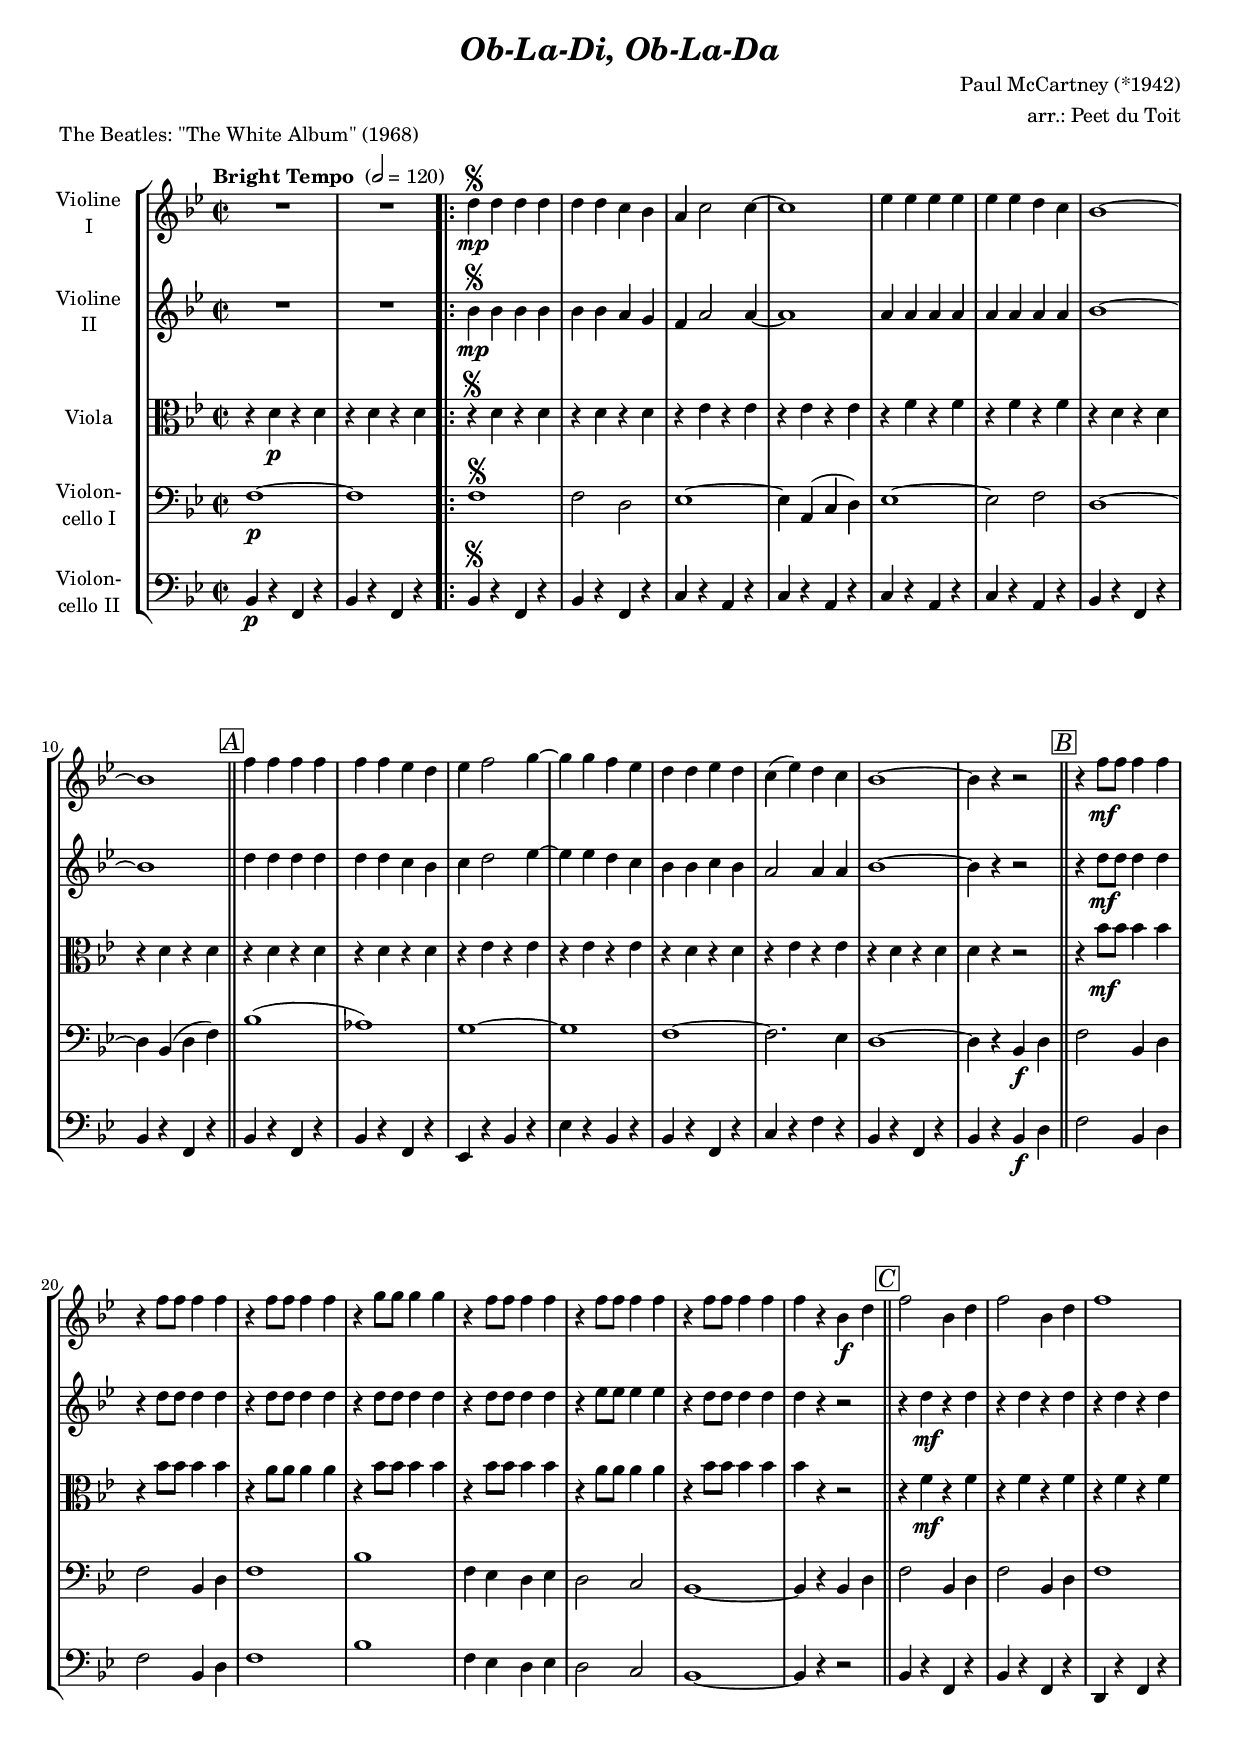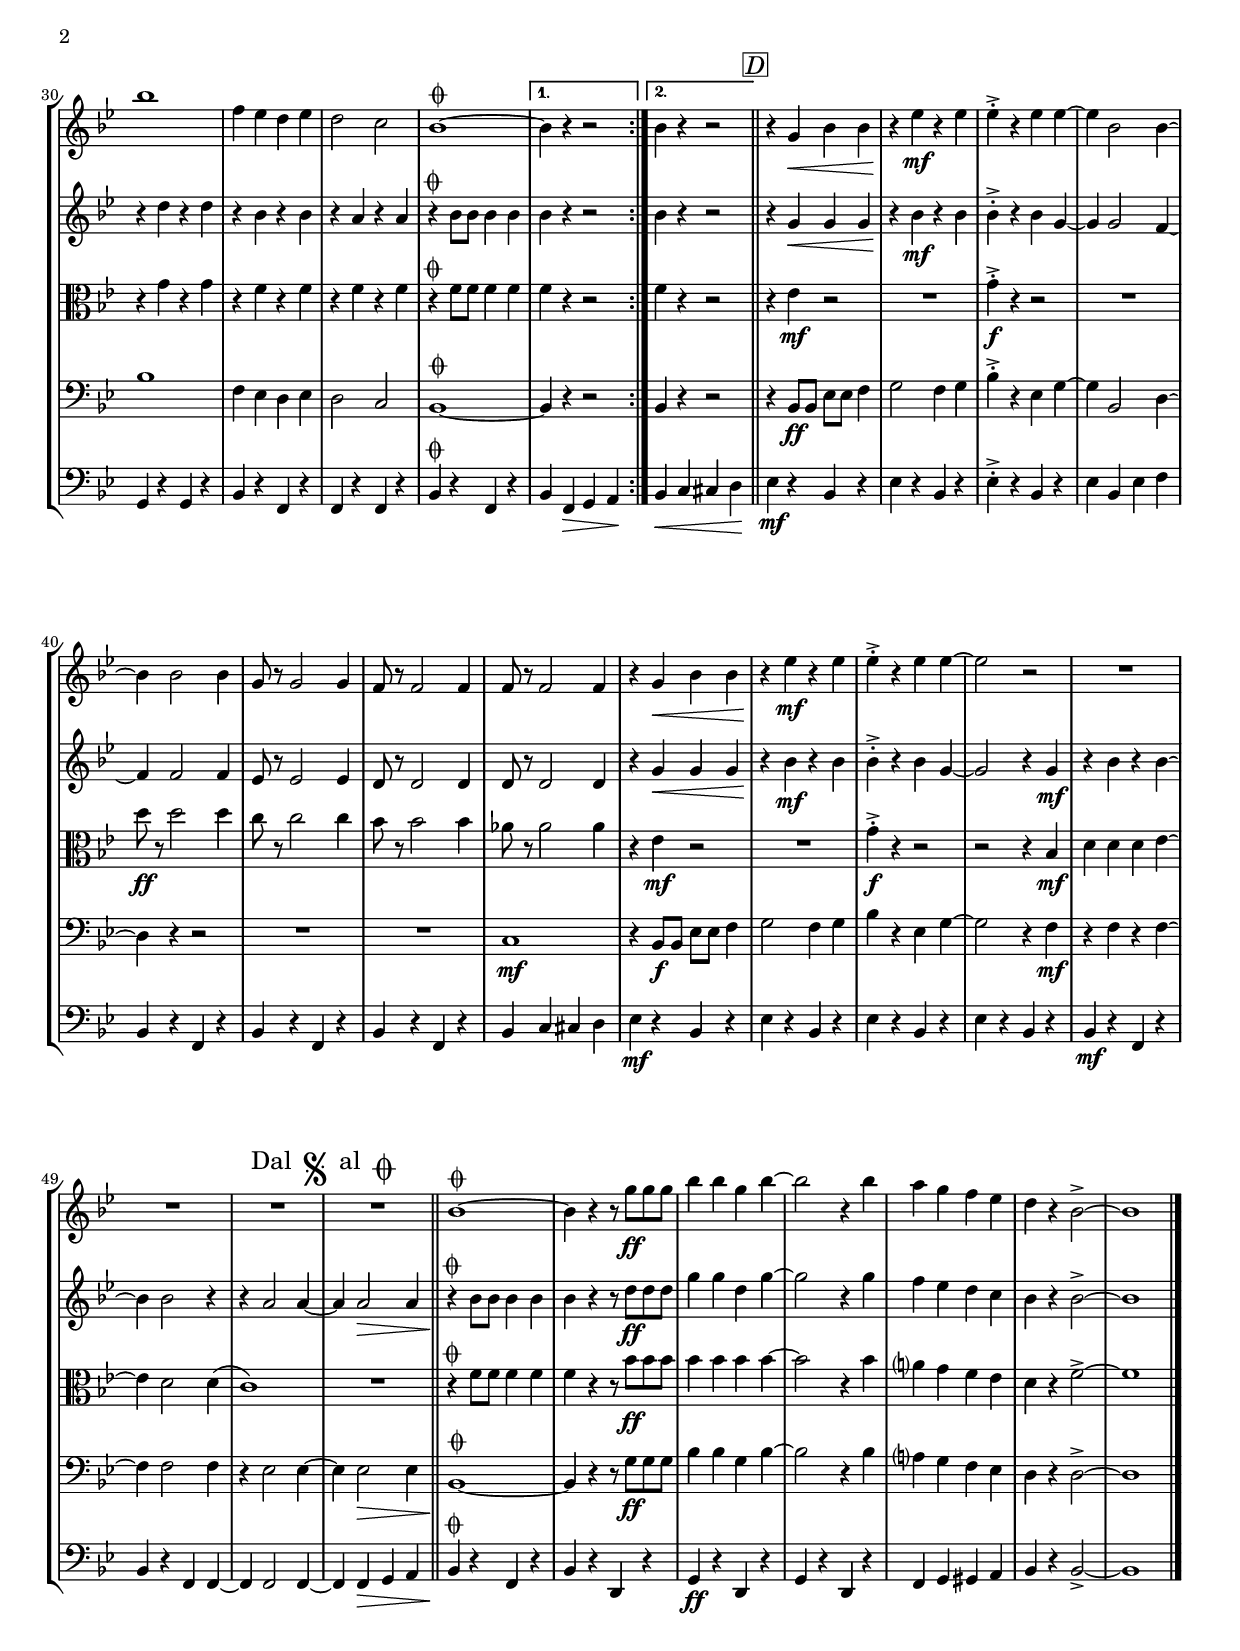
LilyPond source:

\version "2.18.2"
\include "deutsch.ly"
  
#(set-global-staff-size 17.25)

\header {
  title     = \markup \bold \italic "Ob-La-Di, Ob-La-Da"
  composer  = "Paul McCartney (*1942)"
  arranger  = "arr.: Peet du Toit"
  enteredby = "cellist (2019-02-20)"
  piece     = "The Beatles: \"The White Album\" (1968)"
}

voiceconsts = {
  \key b \major
  \time 2/2
  \clef "treble"
%  \numericTimeSignature
  \compressFullBarRests
  % Set default beaming for all staves
% \set Timing.beamExceptions = #'()
% \set Timing.baseMoment     = #(ly:make-moment 1 4)
% \set Timing.beatStructure  = #'(1 1 1)
  \tempo "Bright Tempo " 2=120
}

micl = "clarinet"
mifl = "flute"
miob = "oboe"
mifh = "french horn"
misx = "tenor sax"
mist = "string ensemble 1"
mivl = "violin"
miva = "viola"
miba = "cello"

boxa = { \bar "||" \mark \markup \box \italic "A" }
boxb = { \bar "||" \mark \markup \box \italic "B" }
boxc = { \bar "||" \mark \markup \box \italic "C" }
boxd = { \bar "||" \mark \markup \box \italic "D" }

dsac = \mark \markup { "Dal " \musicglyph #"scripts.segno" " al " \musicglyph #"scripts.coda" }

va = \relative c'' {
  \voiceconsts

  R1*2
  \repeat volta 2 {
    d4\mp\segno d d d
    d d c b
    a c2 c4~
    c1
    es4 es es es
    es es d c
    b1~
    b \boxa
    f'4 f f f

    f f es d
    es f2 g4~
    g g f es
    d d es d
    c( es) d c
    b1~
    b4 r r2 \boxb
    r4 f'8\mf f f4 f
    r f8 f f4 f

    r f8 f f4 f
    r g8 g g4 g
    r f8 f f4 f
    r f8 f f4 f
    r f8 f f4 f
    f r b,\f d \boxc
    f2 b,4 d
    f2 b,4 d
    f1

    b
    f4 es d es
    d2 c
    b1~\coda
  }
  \alternative {
    { b4 r r2 }
    { b4 r r2 }
  } \boxd
  r4 g\< b b
  r\! es\mf r es
  es-.-> r es es~
  es b2 b4~

  b b2 b4
  g8 r g2 g4
  f8 r f2 f4
  f8 r f2 f4
  r g\< b b
  r\! es\mf r es
  es-.-> r es es~
  es2 r
  R1*3 \dsac
  R1 \bar "||"

  b~\coda
  b4 r r8 g'\ff g g
  b4 b g b~
  b2 r4 b
  a g f es
  d r b2~->
  b1 \bar "|."
}

vb = \relative c'' {
  \voiceconsts

  R1*2
  \repeat volta 2 {
    b4\mp\segno b b b
    b b a g
    f a2 a4~
    a1
    a4 a a a
    a a a a
    b1~
    b \boxa
    d4 d d d

    d d c b
    c d2 es4~
    es es d c
    b b c b
    a2 a4 a
    b1~
    b4 r r2 \boxb
    r4 d8\mf d d4 d
    r d8 d d4 d

    r d8 d d4 d
    r d8 d d4 d
    r d8 d d4 d
    r es8 es es4 es
    r d8 d d4 d
    d r r2 \boxc
    r4 d\mf r d
    r d r d

    r d r d
    r d r d
    r b r b
    r a r a
    r\coda b8 b b4 b
  }
  \alternative {
    { b r r2 }
    { b4 r r2 }
  } \boxd
  r4 g\< g g
  r\! b\mf r b

  b-.-> r b g~
  g g2 f4~
  f f2 f4
  es8 r es2 es4
  d8 r d2 d4
  d8 r d2 d4
  r g\< g g
  r\! b\mf r b
  b-.-> r b g~

  g2 r4 g\mf
  r b r b~
  b b2 r4
  r a2 a4~ \dsac
  a a2\> a4 \bar "||"
  r4\!\coda b8 b b4 b
  b r r8 d\ff d d
  g4 g d g~
  g2 r4 g

  f es d c
  b r b2~->
  b1 \bar "|."
}

vc = \relative c' {
  \voiceconsts
  \clef "alto"
  
  r4 d\p r d
  r d r d
  \repeat volta 2 {
    r\segno d r d
    r d r d
    r es r es
    r es r es
    r f r f
    r f r f
    r d r d

    r d r d \boxa
    r d r d
    r d r d
    r es r es
    r es r es
    r d r d
    r es r es
    r d r d
    d r r2 \boxb

    r4 b'8\mf b b4 b
    r b8 b b4 b
    r a8 a a4 a
    r b8 b b4 b
    r b8 b b4 b
    r a8 a a4 a
    r b8 b b4 b
    b4 r r2 \boxc

    r4 f\mf r f
    r f r f
    r f r f
    r g r g
    r f r f
    r f r f
    r\coda f8 f f4 f
  }
  \alternative {
    { f r r2 }
    { f4 r r2 }
  } \boxd
  r4 es\mf r2
  R1
  g4-.->\f r r2
  R1
  d'8\ff r d2 d4
  c8 r c2 c4
  b8 r b2 b4
  as8 r as2 as4
  r es\mf r2
  R1
  g4-.->\f r r2

  r r4 b,\mf
  d d d es~
  es d2 d4(
  c1) \dsac
  R \bar "||"
  r4\coda f8 f f4 f
  f r r8 b\ff b b
  b4 b b b~
  b2 r4 b
  a? g f es
  d r f2~->
  f1 \bar "|."
}

vd = \relative c {
  \voiceconsts
  \clef "bass"
  
  f1~\p
  f
  \repeat volta 2 {
    f\segno
    f2 d
    es1~
    es4 a,( c d)
    es1~
    es2 f
    d1~
    d4 b( d f) \boxa
    b1(
    as)
    g~
    g

    f~
    f2. es4
    d1~
    d4 r b\f d \boxb
    f2 b,4 d
    f2 b,4 d
    f1
    b
    f4 es d es
    d2 c
    b1~
    b4 r b d \boxc

    f2 b,4 d
    f2 b,4 d
    f1
    b
    f4 es d es
    d2 c
    b1~\coda
  }
  \alternative {
    { b4 r r2 }
    { b4 r r2 }
  } \boxd
  r4 b8\ff b es es f4
  g2 f4 g

  b-.-> r es, g~
  g b,2 d4~
  d r r2
  R1*2
  c1\mf
  r4 b8\f b es es f4
  g2 f4 g
  b r es, g~
  g2 r4 f\mf
  r f r f~

  f f2 f4
  r es2 es4~ \dsac
  es es2\> es4 \bar "||"

  b1~\!\coda
  b4 r r8 g'\ff g g
  b4 b g b~
  b2 r4 b
  a? g f es
  d r d2~->
  d1 \bar "|."
}

ve = \relative c {
  \voiceconsts
  \clef "bass"

  b4\p r f r
  b r f r
  \repeat volta 2 {
    b\segno r f r
    b r f r
    c' r a r
    c r a r
    c r a r
    c r a r
    b r f r

    b r f r \boxa
    b r f r
    b r f r
    es r b' r
    es r b r
    b r f r
    c' r f r
    b, r f r
    b r b\f d \boxb

    f2 b,4 d
    f2 b,4 d
    f1
    b
    f4 es d es
    d2 c
    b1~
    b4 r r2 \boxc
    b4 r f r
    b r f r
    d r f r

    g r g r
    b r f r
    f r f r
    b\coda r f r
  }
  \alternative {
    { b f\> g a\! }
    { b\< c cis d\! }
  } \boxd
  es\mf r b r
  es r b r
  es-.-> r b r

  es b es f
  b, r f r
  b r f r
  b r f r
  b c cis d
  es\mf r b r
  es r b r
  es r b r
  es r b r

  b\mf r f r
  b r f f~
  f f2 f4~ \dsac
  f f\> g a \bar "||"

  b\!\coda r f r
  b r d, r
  g\ff r d r
  g r d r
  f g gis a
  b r b2~->
  b1 \bar "|."
}


music = \new StaffGroup <<

      \new Staff {
	\set Staff.midiInstrument = \mivl
	\set Staff.instrumentName = \markup \center-column { "Violine" "I" }
	\transpose b b { \va }
      }

      \new Staff {
	\set Staff.midiInstrument = \mivl
	\set Staff.instrumentName = \markup \center-column { "Violine" "II" }
	\transpose b b { \vb }
      }

      \new Staff {
	\set Staff.midiInstrument = \miva
	\set Staff.instrumentName = \markup \center-column { "Viola" }
	\transpose b b { \vc }
      }

      \new Staff {
	\set Staff.midiInstrument = \miba
	\set Staff.instrumentName = \markup \center-column { "Violon-" "cello I" }
	\transpose b b { \vd }
      }

      \new Staff {
	\set Staff.midiInstrument = \miba
	\set Staff.instrumentName = \markup \center-column { "Violon-" "cello II" }
	\transpose b b { \ve }
      }
>>

\book {
  \score {
    \music
    \layout {}
  }

  \score {
    \unfoldRepeats \music

    \midi {
      \context {
        \Score
      }
    }
  }
}
